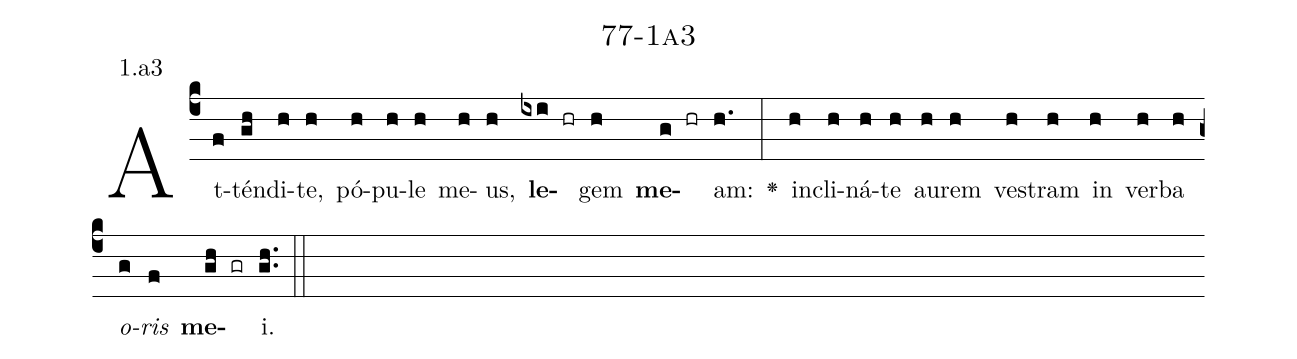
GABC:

name: 77-1a3;
annotation: 1.a3;
%%
(c4)At(f)tén(gh)di(h)te,(h) pó(h)pu(h)le(h) me(h)us,(h) <b>le</b>(ixi hr)gem(h) <b>me</b>(g hr)am:(h.) <v>\greheightstar</v>(:) in(h)cli(h)ná(h)te(h) au(h)rem(h) ves(h)tram(h) in(h) ver(h)ba(h) <i>o</i>(g)<i>ris</i>(f) <b>me</b>(gh gr)i.(gh..) (::)


%E(h) u(h) o(g) u(f) a(gh) e.(gh..) (::)
